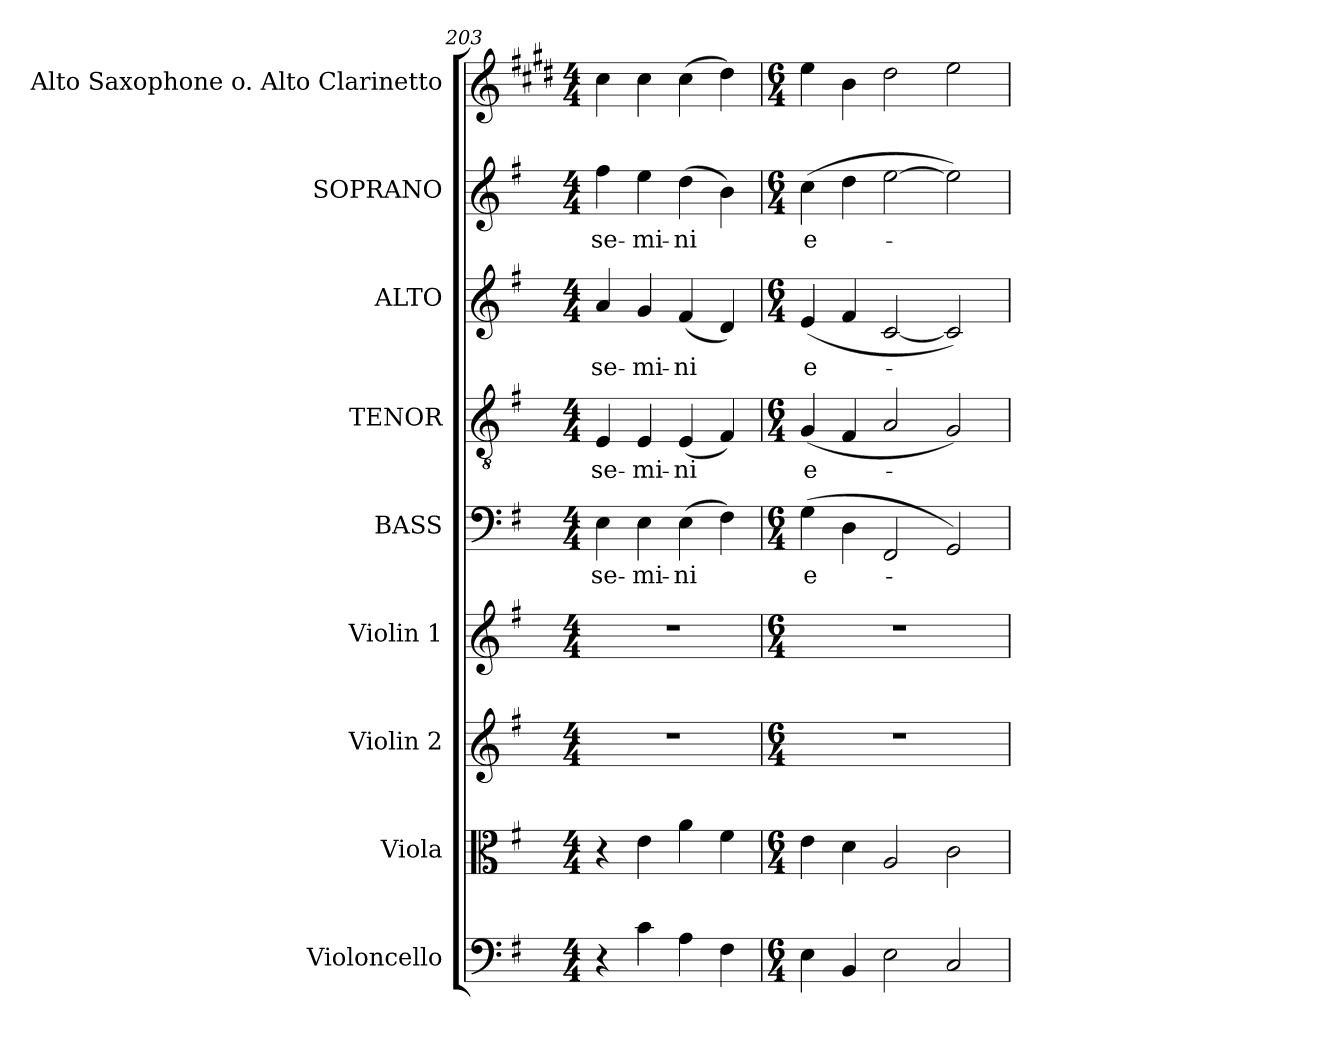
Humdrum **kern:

**kern	**kern	**kern	**kern	**kern	**text	**kern	**text	**kern	**text	**kern	**text	**kern
*part9	*part8	*part7	*part6	*part5	*part5	*part4	*part4	*part3	*part3	*part2	*part2	*part1
*staff9	*staff8	*staff7	*staff6	*staff5	*staff5	*staff4	*staff4	*staff3	*staff3	*staff2	*staff2	*staff1
*I"Violoncello	*I"Viola	*I"Violin 2	*I"Violin 1	*I"BASS	*	*I"TENOR	*	*I"ALTO	*	*I"SOPRANO	*	*I"Alto Saxophone o. Alto Clarinetto
*I'Vc.	*I'Vla.	*I'Vln. 2	*I'Vln. 1	*I'B.	*	*I'T.	*	*I'A.	*	*I'S.	*	*I'Alto Sax. o. Alto Clar.
*clefF4	*clefC3	*clefG2	*clefG2	*clefF4	*	*clefGv2	*	*clefG2	*	*clefG2	*	*clefG2
*	*	*	*	*	*	*ITrd7c12	*	*	*	*	*	*ITrd5c9
*k[f#]	*k[f#]	*k[f#]	*k[f#]	*k[f#]	*	*k[f#]	*	*k[f#]	*	*k[f#]	*	*k[f#]
*G:	*G:	*G:	*G:	*G:	*	*G:	*	*G:	*	*G:	*	*G:
*M4/4	*M4/4	*M4/4	*M4/4	*M4/4	*	*M4/4	*	*M4/4	*	*M4/4	*	*M4/4
=203	=203	=203	=203	=203	=203	=203	=203	=203	=203	=203	=203	=203
!	!	!	!	!	!LO:LY:b:color=#000000	!	!	!	!	!	!	!
!	!	!	!	!	!	!	!LO:LY:b:color=#000000	!	!	!	!	!
!	!	!	!	!	!	!	!	!	!LO:LY:b:color=#000000	!	!	!
!	!	!	!	!	!	!	!	!	!	!	!LO:LY:b:color=#000000	!
4r	4r	1r	1r	4Ei\	se-	4EEi/	se-	4ai/	se-	4ff#i\	se-	4ei\
!	!	!	!	!	!LO:LY:b:color=#000000	!	!	!	!	!	!	!
!	!	!	!	!	!	!	!LO:LY:b:color=#000000	!	!	!	!	!
!	!	!	!	!	!	!	!	!	!LO:LY:b:color=#000000	!	!	!
!	!	!	!	!	!	!	!	!	!	!	!LO:LY:b:color=#000000	!
4ci\	4ei\	.	.	4Ei\	-mi-	4EEi/	-mi-	4gi/	-mi-	4eei\	-mi-	4ei\
!	!	!	!	!	!LO:LY:b:color=#000000	!	!	!	!	!	!	!
!	!	!	!	!	!	!	!LO:LY:b:color=#000000	!	!	!	!	!
!	!	!	!	!	!	!	!	!	!LO:LY:b:color=#000000	!	!	!
!	!	!	!	!	!	!	!	!	!	!	!LO:LY:b:color=#000000	!
4Ai\	4ai\	.	.	(4Ei\	-ni	(4EEi/	-ni	(4f#i/	-ni	(4ddi\	-ni	(4ei\
4F#i\	4f#i\	.	.	4F#i\)	.	4FF#i/)	.	4di/)	.	4bi\)	.	4f#i\)
=204	=204	=204	=204	=204	=204	=204	=204	=204	=204	=204	=204	=204
*M6/4	*M6/4	*M6/4	*M6/4	*M6/4	*	*M6/4	*	*M6/4	*	*M6/4	*	*M6/4
!	!	!LO:N:vis=1	!LO:N:vis=1	!	!	!	!	!	!	!	!	!
!	!	!	!	!	!LO:LY:b:color=#000000	!	!	!	!	!	!	!
!	!	!	!	!	!	!	!LO:LY:b:color=#000000	!	!	!	!	!
!	!	!	!	!	!	!	!	!	!LO:LY:b:color=#000000	!	!	!
!	!	!	!	!	!	!	!	!	!	!	!LO:LY:b:color=#000000	!
4Ei\	4ei\	1.r	1.r	(4Gi\	e-	(4GGi/	e-	(4ei/	e-	(4cci\	e-	4gi\
4BBi/	4di\	.	.	4Di\	.	4FF#i/	.	4f#i/	.	4ddi\	.	4di\
2Ei\	2Ai/	.	.	2FF#i/	.	2AAi/	.	[<2ci/	.	[>2eei\	.	2f#i\
2Ci/	2ci\	.	.	2GGi/)	.	2GGi/)	.	2ci/])	.	2eei\])	.	2gi\
=	=	=	=	=	=	=	=	=	=	=	=	=
*-	*-	*-	*-	*-	*-	*-	*-	*-	*-	*-	*-	*-
